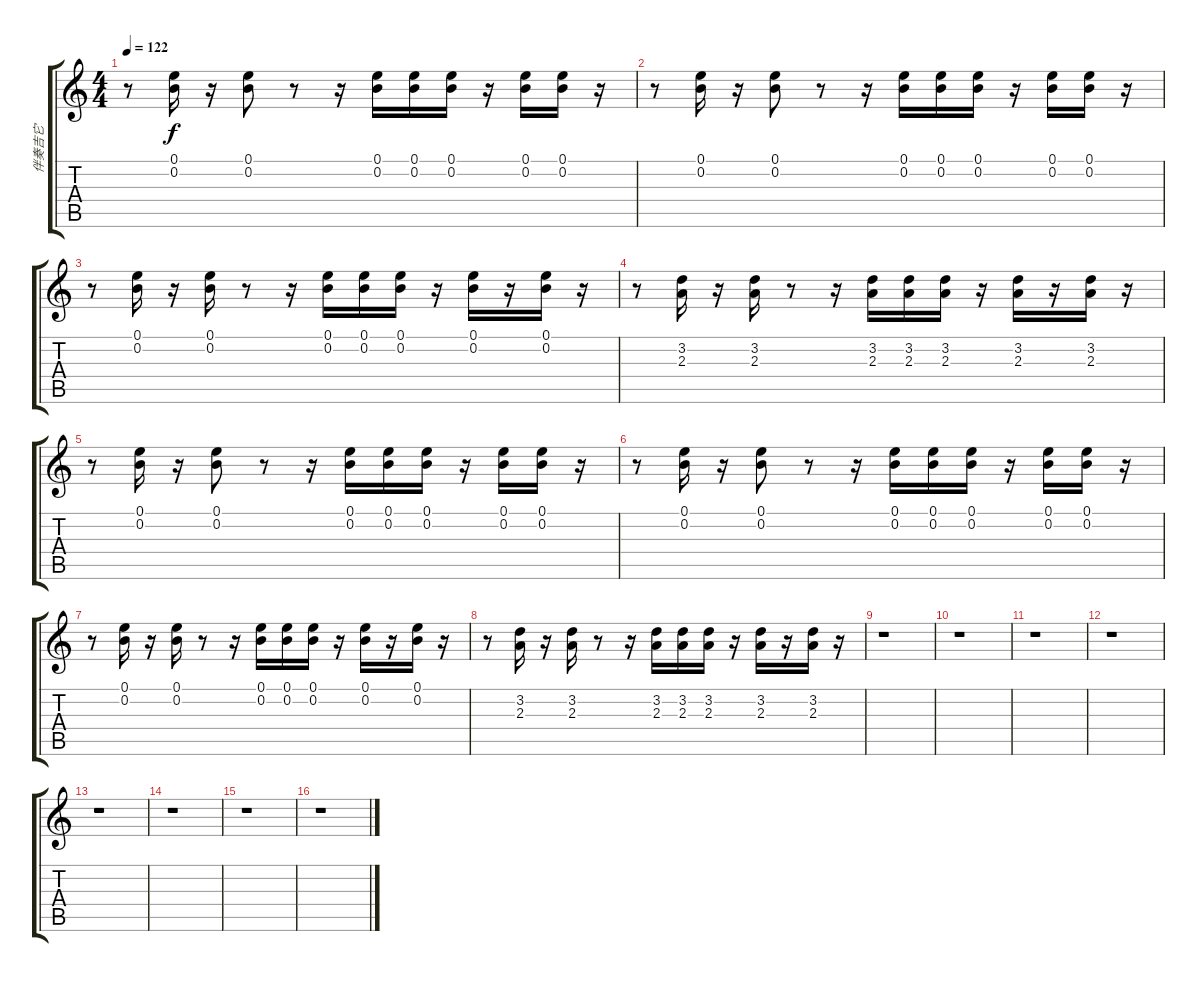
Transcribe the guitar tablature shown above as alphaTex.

\track ("伴奏吉它" "伴奏吉它") {instrument distortionguitar}
\staff {score tabs}
\tuning (E4 B3 G3 D3 A2 E2) {hide}
\ts (4 4)
\tempo 122
\clef g2
\ks c
r.8{dy f} (0.1 0.2).16 r.16 (0.1 0.2).8 r.8 r.16 (0.1 0.2).16 (0.1 0.2).16 (0.1 0.2).16 r.16 (0.1 0.2).16 (0.1 0.2).16 r.16 |
r.8 (0.1 0.2).16 r.16 (0.1 0.2).8 r.8 r.16 (0.1 0.2).16 (0.1 0.2).16 (0.1 0.2).16 r.16 (0.1 0.2).16 (0.1 0.2).16 r.16 |
r.8 (0.1 0.2).16 r.16 (0.1 0.2).16 r.8 r.16 (0.1 0.2).16 (0.1 0.2).16 (0.1 0.2).16 r.16 (0.1 0.2).16 r.16 (0.1 0.2).16 r.16 |
r.8 (3.2 2.3).16 r.16 (3.2 2.3).16 r.8 r.16 (3.2 2.3).16 (3.2 2.3).16 (3.2 2.3).16 r.16 (3.2 2.3).16 r.16 (3.2 2.3).16 r.16 |
r.8 (0.1 0.2).16 r.16 (0.1 0.2).8 r.8 r.16 (0.1 0.2).16 (0.1 0.2).16 (0.1 0.2).16 r.16 (0.1 0.2).16 (0.1 0.2).16 r.16 |
r.8 (0.1 0.2).16 r.16 (0.1 0.2).8 r.8 r.16 (0.1 0.2).16 (0.1 0.2).16 (0.1 0.2).16 r.16 (0.1 0.2).16 (0.1 0.2).16 r.16 |
r.8 (0.1 0.2).16 r.16 (0.1 0.2).16 r.8 r.16 (0.1 0.2).16 (0.1 0.2).16 (0.1 0.2).16 r.16 (0.1 0.2).16 r.16 (0.1 0.2).16 r.16 |
r.8 (3.2 2.3).16 r.16 (3.2 2.3).16 r.8 r.16 (3.2 2.3).16 (3.2 2.3).16 (3.2 2.3).16 r.16 (3.2 2.3).16 r.16 (3.2 2.3).16 r.16 |
r.1 |
r.1 |
r.1 |
r.1 |
r.1 |
r.1 |
r.1 |
r.1
